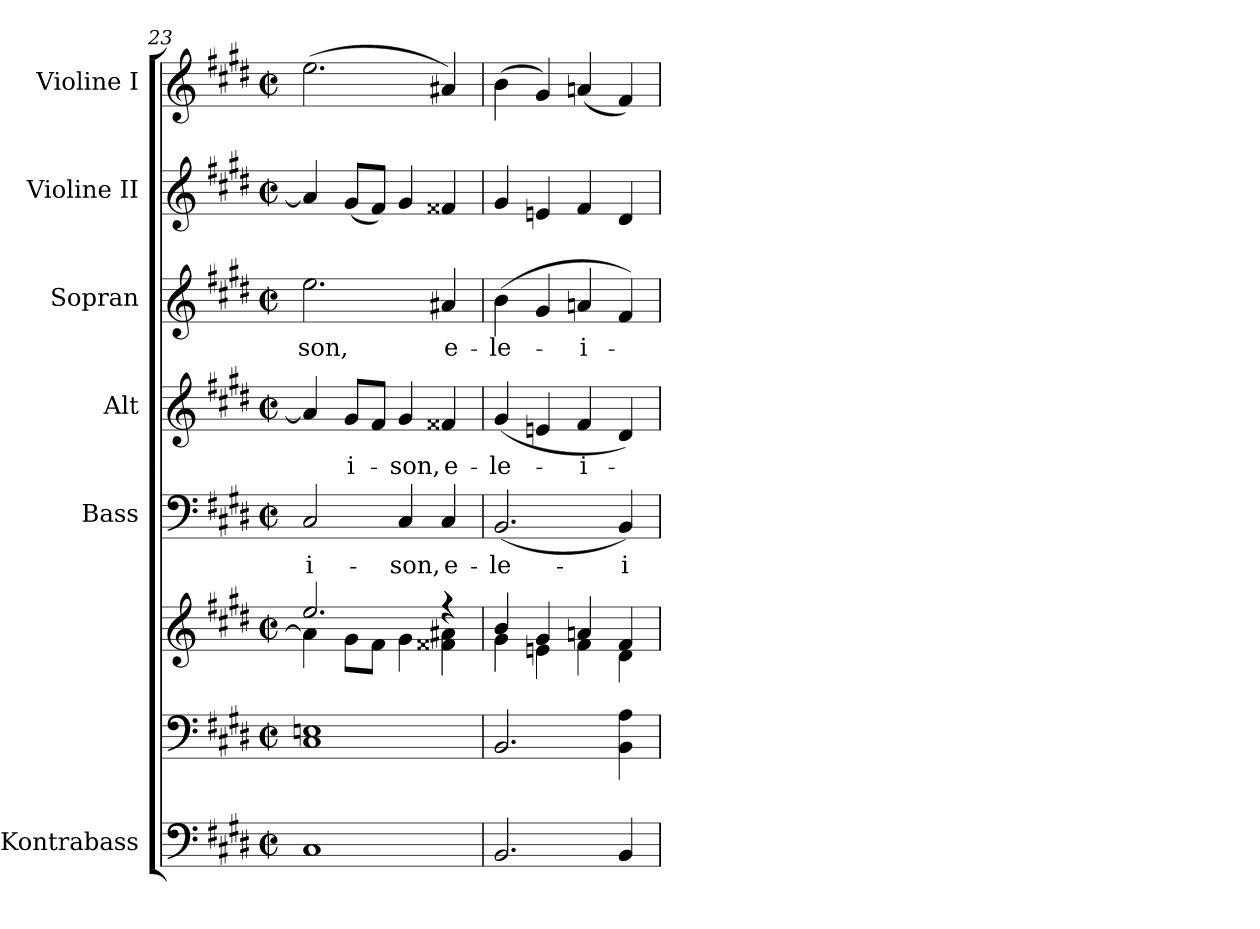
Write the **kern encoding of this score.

**kern	**kern	**kern	**kern	**text	**kern	**text	**kern	**text	**kern	**kern
*part7	*part6	*part6	*part5	*part5	*part4	*part4	*part3	*part3	*part2	*part1
*staff8	*staff7	*staff6	*staff5	*staff5	*staff4	*staff4	*staff3	*staff3	*staff2	*staff1
*I"Kontrabass	*	*	*I"Bass	*	*I"Alt	*	*I"Sopran	*	*I"Violine II	*I"Violine I
*I'Kb.	*	*	*I'B.	*	*I'A.	*	*I'S.	*	*I'Vl. II	*I'Vl. I
*clefF4	*clefF4	*clefG2	*clefF4	*	*clefG2	*	*clefG2	*	*clefG2	*clefG2
*ITrd7c12	*	*	*	*	*	*	*	*	*	*
*k[f#c#g#d#]	*k[f#c#g#d#]	*k[f#c#g#d#]	*k[f#c#g#d#]	*	*k[f#c#g#d#]	*	*k[f#c#g#d#]	*	*k[f#c#g#d#]	*k[f#c#g#d#]
*E:	*E:	*E:	*E:	*	*E:	*	*E:	*	*E:	*E:
*M2/2	*M2/2	*M2/2	*M2/2	*	*M2/2	*	*M2/2	*	*M2/2	*M2/2
*met(c|)	*met(c|)	*met(c|)	*met(c|)	*	*met(c|)	*	*met(c|)	*	*met(c|)	*met(c|)
=23	=23	=23	=23	=23	=23	=23	=23	=23	=23	=23
*	*	*^	*	*	*	*	*	*	*	*
!	!	!	!	!	!LO:LY:b	!	!	!	!LO:LY:b	!	!
1CC#	1C# 1En	2.ee/	4a\]	2C#/	-i-	4a/]	.	2.ee\	-son,	4a/]	(>2.ee\
!	!	!	!	!	!	!	!LO:LY:b	!	!	!	!
.	.	.	8g#\L	.	.	8g#/L	-i-	.	.	(<8g#/L	.
.	.	.	8f#\J	.	.	8f#/J	.	.	.	8f#/J)	.
!	!	!	!	!	!LO:LY:b	!	!LO:LY:b	!	!	!	!
.	.	.	4g#\	4C#/	-son,	4g#/	-son,	.	.	4g#/	.
!	!	!	!	!	!LO:LY:b	!	!LO:LY:b	!	!LO:LY:b	!	!
.	.	4rff	4f##X\ 4a#X\	4C#/	e-	4f##X/	e-	4a#X/	e-	4f##X/	4a#X/)
=24	=24	=24	=24	=24	=24	=24	=24	=24	=24	=24	=24
!	!	!	!	!	!LO:LY:b	!	!LO:LY:b	!	!LO:LY:b	!	!
2.BBB/	2.BB/	4b/	4g#\	(<2.BB/	-le-	(<4g#/	-le-	(>4b\	-le-	4g#/	(>4b\
.	.	4g#/	4en\	.	.	4en/	.	4g#/	.	4en/	4g#/)
!	!	!	!	!	!	!	!LO:LY:b	!	!LO:LY:b	!	!
.	.	4an/	4f#\	.	.	4f#/	-i-	4an/	-i-	4f#/	(<4an/
!	!	!	!	!	!LO:LY:b	!	!	!	!	!	!
4BBB/	4BB\ 4A\	4f#/	4d#\	4BB/)	-i-	4d#/)	.	4f#/)	.	4d#/	4f#/)
*	*	*v	*v	*	*	*	*	*	*	*	*
=	=	=	=	=	=	=	=	=	=	=
*-	*-	*-	*-	*-	*-	*-	*-	*-	*-	*-
